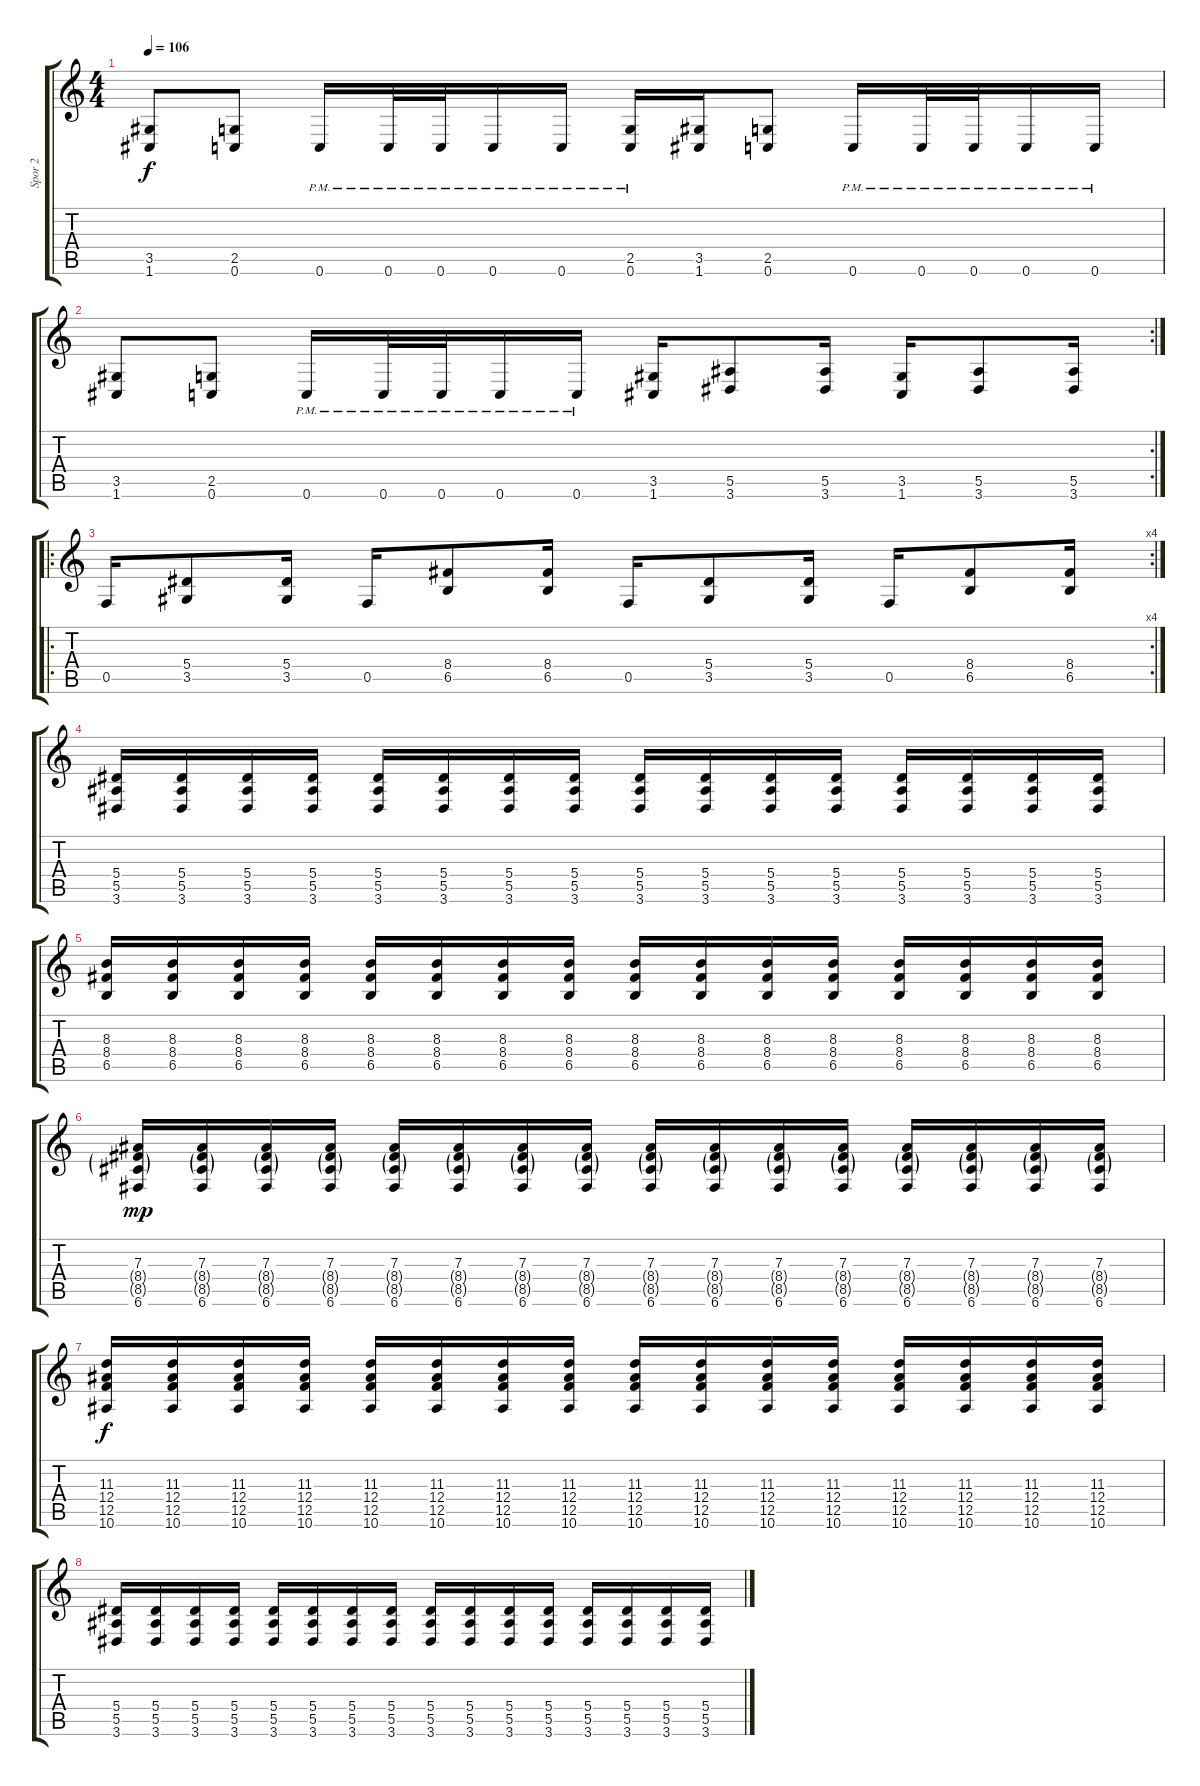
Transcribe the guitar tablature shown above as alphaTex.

\track ("Spor 2" "Spor 2") {instrument distortionguitar}
\staff {score tabs}
\tuning (C4 G3 Eb3 Bb2 F2 C2) {hide}
\ts (4 4)
\tempo 106
\clef g2
\ks c
(3.5 1.6).8{dy f} (2.5 0.6).8 0.6{pm}.16 0.6{pm}.32 0.6{pm}.32 0.6{pm}.16 0.6{pm}.16 (2.5{pm} 0.6{pm}).16 (3.5 1.6).16 (2.5 0.6).8 0.6{pm}.16 0.6{pm}.32 0.6{pm}.32 0.6{pm}.16 0.6{pm}.16 |
\rc 2
(3.5 1.6).8 (2.5 0.6).8 0.6{pm}.16 0.6{pm}.32 0.6{pm}.32 0.6{pm}.16 0.6{pm}.16 (3.5 1.6).16 (5.5 3.6).8 (5.5 3.6).16 (3.5 1.6).16 (5.5 3.6).8 (5.5 3.6).16 |
\ro
\rc 4
0.5.16 (5.4 3.5).8 (5.4 3.5).16 0.5.16 (8.4 6.5).8 (8.4 6.5).16 0.5.16 (5.4 3.5).8 (5.4 3.5).16 0.5.16 (8.4 6.5).8 (8.4 6.5).16 |
(5.4 5.5 3.6).16 (5.4 5.5 3.6).16 (5.4 5.5 3.6).16 (5.4 5.5 3.6).16 (5.4 5.5 3.6).16 (5.4 5.5 3.6).16 (5.4 5.5 3.6).16 (5.4 5.5 3.6).16 (5.4 5.5 3.6).16 (5.4 5.5 3.6).16 (5.4 5.5 3.6).16 (5.4 5.5 3.6).16 (5.4 5.5 3.6).16 (5.4 5.5 3.6).16 (5.4 5.5 3.6).16 (5.4 5.5 3.6).16 |
(8.3 8.4 6.5).16 (8.3 8.4 6.5).16 (8.3 8.4 6.5).16 (8.3 8.4 6.5).16 (8.3 8.4 6.5).16 (8.3 8.4 6.5).16 (8.3 8.4 6.5).16 (8.3 8.4 6.5).16 (8.3 8.4 6.5).16 (8.3 8.4 6.5).16 (8.3 8.4 6.5).16 (8.3 8.4 6.5).16 (8.3 8.4 6.5).16 (8.3 8.4 6.5).16 (8.3 8.4 6.5).16 (8.3 8.4 6.5).16 |
(7.3 8.4{g} 8.5{g} 6.6).16{dy mp} (7.3 8.4{g} 8.5{g} 6.6).16 (7.3 8.4{g} 8.5{g} 6.6).16 (7.3 8.4{g} 8.5{g} 6.6).16 (7.3 8.4{g} 8.5{g} 6.6).16 (7.3 8.4{g} 8.5{g} 6.6).16 (7.3 8.4{g} 8.5{g} 6.6).16 (7.3 8.4{g} 8.5{g} 6.6).16 (7.3 8.4{g} 8.5{g} 6.6).16 (7.3 8.4{g} 8.5{g} 6.6).16 (7.3 8.4{g} 8.5{g} 6.6).16 (7.3 8.4{g} 8.5{g} 6.6).16 (7.3 8.4{g} 8.5{g} 6.6).16 (7.3 8.4{g} 8.5{g} 6.6).16 (7.3 8.4{g} 8.5{g} 6.6).16 (7.3 8.4{g} 8.5{g} 6.6).16 |
(11.3 12.4 12.5 10.6).16{dy f} (11.3 12.4 12.5 10.6).16 (11.3 12.4 12.5 10.6).16 (11.3 12.4 12.5 10.6).16 (11.3 12.4 12.5 10.6).16 (11.3 12.4 12.5 10.6).16 (11.3 12.4 12.5 10.6).16 (11.3 12.4 12.5 10.6).16 (11.3 12.4 12.5 10.6).16 (11.3 12.4 12.5 10.6).16 (11.3 12.4 12.5 10.6).16 (11.3 12.4 12.5 10.6).16 (11.3 12.4 12.5 10.6).16 (11.3 12.4 12.5 10.6).16 (11.3 12.4 12.5 10.6).16 (11.3 12.4 12.5 10.6).16 |
(5.4 5.5 3.6).16 (5.4 5.5 3.6).16 (5.4 5.5 3.6).16 (5.4 5.5 3.6).16 (5.4 5.5 3.6).16 (5.4 5.5 3.6).16 (5.4 5.5 3.6).16 (5.4 5.5 3.6).16 (5.4 5.5 3.6).16 (5.4 5.5 3.6).16 (5.4 5.5 3.6).16 (5.4 5.5 3.6).16 (5.4 5.5 3.6).16 (5.4 5.5 3.6).16 (5.4 5.5 3.6).16 (5.4 5.5 3.6).16
